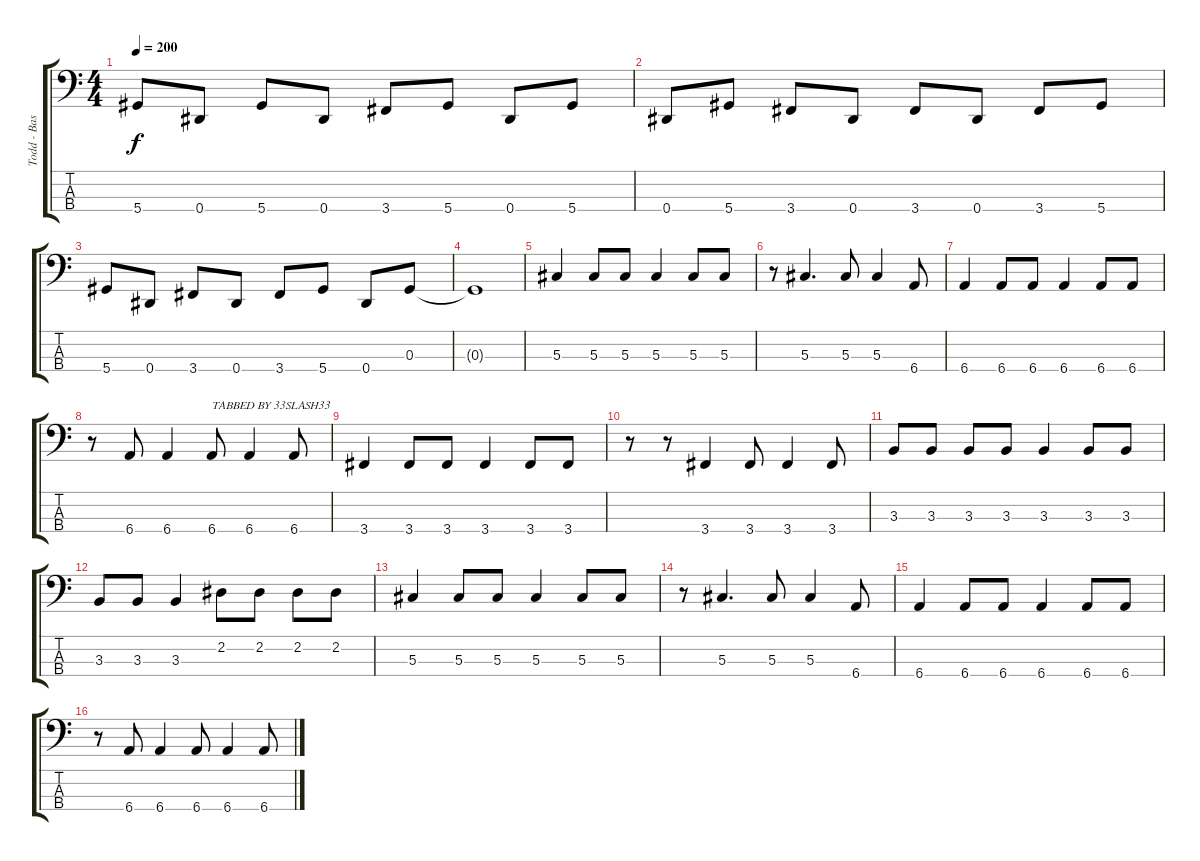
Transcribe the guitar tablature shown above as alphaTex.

\track ("Todd - Bass" "Todd - Bas") {instrument electricbasspick}
\staff {score tabs}
\tuning (Gb2 Db2 Ab1 Eb1) {hide}
\ts (4 4)
\tempo 200
\clef f4
\ks c
5.4.8{dy f} 0.4.8 5.4.8 0.4.8 3.4.8 5.4.8 0.4.8 5.4.8 |
0.4.8 5.4.8 3.4.8 0.4.8 3.4.8 0.4.8 3.4.8 5.4.8 |
5.4.8 0.4.8 3.4.8 0.4.8 3.4.8 5.4.8 0.4.8 0.3.8 |
0.3{t}.1 |
5.3.4 5.3.8 5.3.8 5.3.4 5.3.8 5.3.8 |
r.8 5.3.4{d} 5.3.8 5.3.4 6.4.8 |
6.4.4 6.4.8 6.4.8 6.4.4 6.4.8 6.4.8 |
r.8 6.4.8 6.4.4 6.4.8{txt "TABBED BY 33SLASH33"} 6.4.4 6.4.8 |
3.4.4 3.4.8 3.4.8 3.4.4 3.4.8 3.4.8 |
r.8 r.8 3.4.4 3.4.8 3.4.4 3.4.8 |
3.3.8 3.3.8 3.3.8 3.3.8 3.3.4 3.3.8 3.3.8 |
3.3.8 3.3.8 3.3.4 2.2.8 2.2.8 2.2.8 2.2.8 |
5.3.4 5.3.8 5.3.8 5.3.4 5.3.8 5.3.8 |
r.8 5.3.4{d} 5.3.8 5.3.4 6.4.8 |
6.4.4 6.4.8 6.4.8 6.4.4 6.4.8 6.4.8 |
r.8 6.4.8 6.4.4 6.4.8 6.4.4 6.4.8
